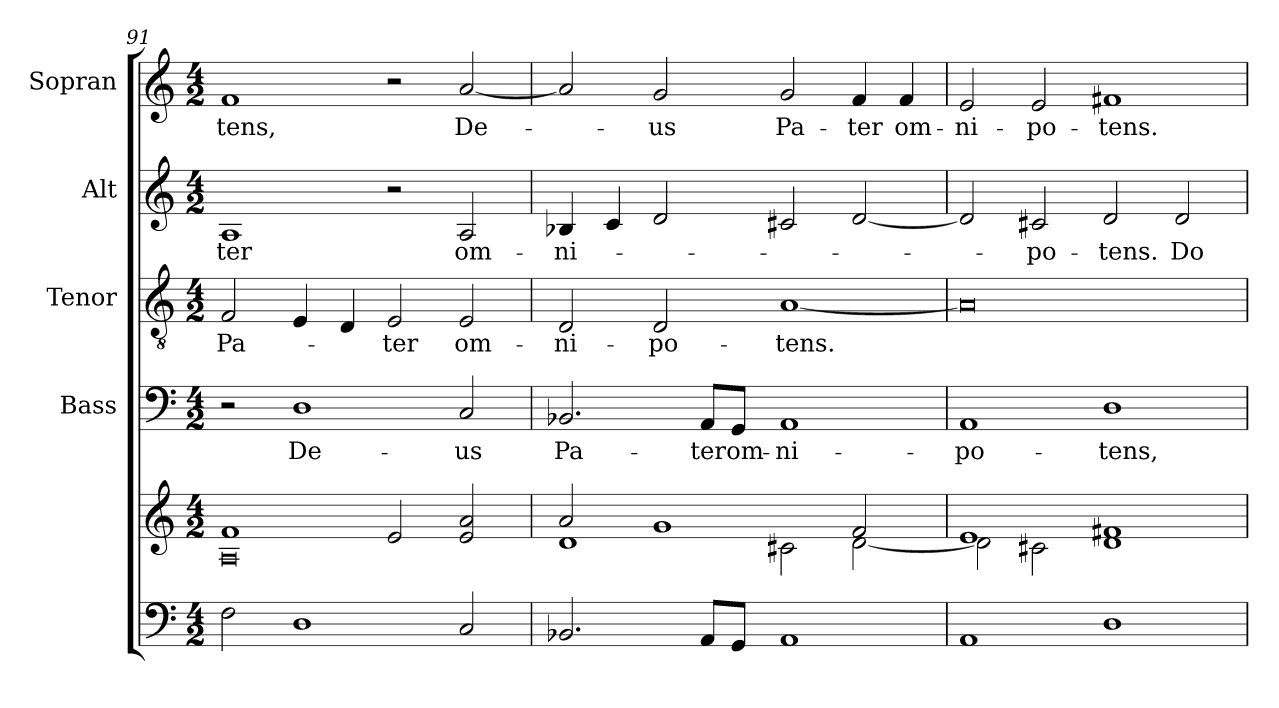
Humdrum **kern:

**kern	**kern	**kern	**text	**kern	**text	**kern	**text	**kern	**text
*part5	*part5	*part4	*part4	*part3	*part3	*part2	*part2	*part1	*part1
*staff6	*staff5	*staff4	*staff4	*staff3	*staff3	*staff2	*staff2	*staff1	*staff1
*	*	*I"Bass	*	*I"Tenor	*	*I"Alt	*	*I"Sopran	*
*	*	*I'B.	*	*I'T.	*	*I'A.	*	*I'S.	*
*clefF4	*clefG2	*clefF4	*	*clefGv2	*	*clefG2	*	*clefG2	*
*k[]	*k[]	*k[]	*	*k[]	*	*k[]	*	*k[]	*
*C:	*C:	*C:	*	*C:	*	*C:	*	*C:	*
*M4/2	*M4/2	*M4/2	*	*M4/2	*	*M4/2	*	*M4/2	*
=91	=91	=91	=91	=91	=91	=91	=91	=91	=91
*	*^	*	*	*	*	*	*	*	*
!	!	!	!	!	!	!LO:LY:b	!	!LO:LY:b	!	!LO:LY:b
2F\	1f	0A	2r	.	2F/	Pa-	1A	-ter	1f	-tens,
!	!	!	!	!LO:LY:b	!	!	!	!	!	!
1D	.	.	1D	De-	4E/	.	.	.	.	.
.	.	.	.	.	4D/	.	.	.	.	.
!	!	!	!	!	!	!LO:LY:b	!	!	!	!
.	2e/	.	.	.	2E/	-ter	2r	.	2r	.
!	!	!	!	!LO:LY:b	!	!LO:LY:b	!	!LO:LY:b	!	!LO:LY:b
2C/	2e/ 2a/	.	2C/	-us	2E/	om-	2A/	om-	[2a/	De-
!!LO:LB:g=z
=92	=92	=92	=92	=92	=92	=92	=92	=92	=92	=92
!	!	!	!	!LO:LY:b	!	!LO:LY:b	!	!LO:LY:b	!	!
2.BB-X/	2a/	1d	2.BB-X/	Pa-	2D/	-ni-	4B-X/	-ni-	2a/]	.
.	.	.	.	.	.	.	4c/	.	.	.
!	!	!	!	!	!	!LO:LY:b	!	!	!	!LO:LY:b
.	1g	.	.	.	2D/	-po-	2d/	.	2g/	-us
!	!	!	!	!LO:LY:b	!	!	!	!	!	!
8AA/L	.	.	8AA/L	-ter	.	.	.	.	.	.
!	!	!	!	!LO:LY:b	!	!	!	!	!	!
8GG/J	.	.	8GG/J	om-	.	.	.	.	.	.
!	!	!	!	!LO:LY:b	!	!LO:LY:b	!	!	!	!LO:LY:b
1AA	.	2c#X\	1AA	-ni-	[1A	-tens.	2c#X/	.	2g/	Pa-
!	!	!	!	!	!	!	!	!	!	!LO:LY:b
.	2f/	[<2d\	.	.	.	.	[2d/	.	4f/	-ter
!	!	!	!	!	!	!	!	!	!	!LO:LY:b
.	.	.	.	.	.	.	.	.	4f/	om-
=93	=93	=93	=93	=93	=93	=93	=93	=93	=93	=93
!	!	!	!	!LO:LY:b	!	!	!	!	!	!LO:LY:b
1AA	1e	2d\]	1AA	-po-	0A]	.	2d/]	.	2e/	-ni-
!	!	!	!	!	!	!	!	!LO:LY:b	!	!LO:LY:b
.	.	2c#X\	.	.	.	.	2c#X/	-po-	2e/	-po-
!	!	!	!	!LO:LY:b	!	!	!	!LO:LY:b	!	!LO:LY:b
1D	1f#X	1d	1D	-tens,	.	.	2d/	-tens.	1f#X	-tens.
!	!	!	!	!	!	!	!	!LO:LY:b	!	!
.	.	.	.	.	.	.	2d/	Do-	.	.
*	*v	*v	*	*	*	*	*	*	*	*
=	=	=	=	=	=	=	=	=	=
*-	*-	*-	*-	*-	*-	*-	*-	*-	*-
